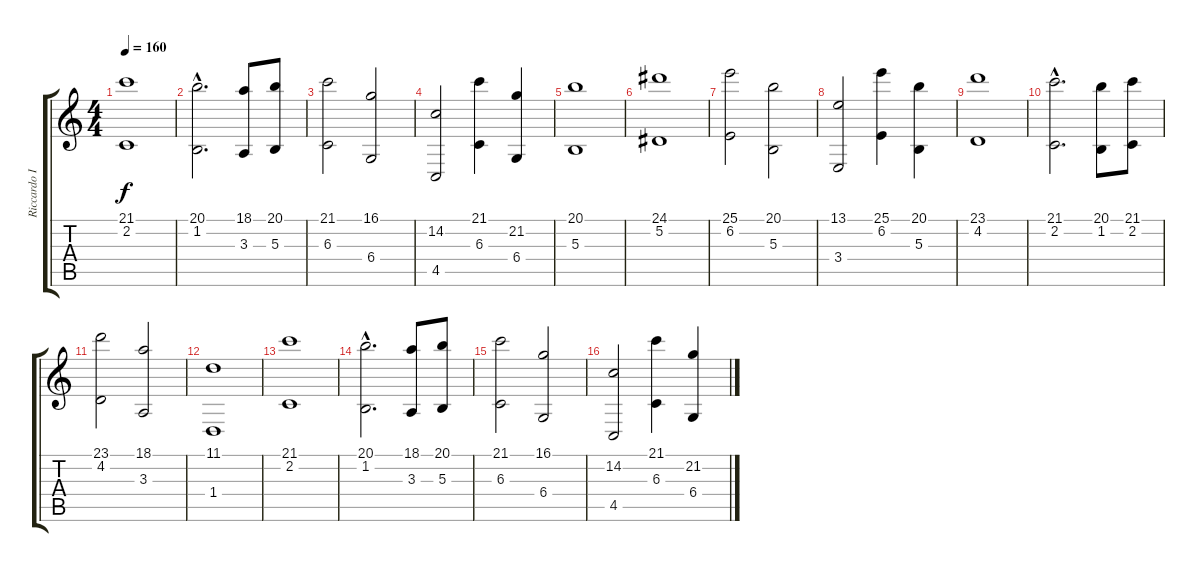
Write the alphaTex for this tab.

\track ("Riccardo Iacono" "Riccardo I") {instrument tremolostrings}
\staff {score tabs}
\tuning (Eb4 Bb3 Gb3 Db3 Ab2 Eb2) {hide}
\ts (4 4)
\tempo 160
\clef g2
\ks c
(21.1 2.2).1{dy f} |
(20.1{hac} 1.2{hac}).2{d} (18.1 3.3).8 (20.1 5.3).8 |
(21.1 6.3).2 (16.1 6.4).2 |
(14.2 4.5).2 (21.1 6.3).4 (21.2 6.4).4 |
(20.1 5.3).1 |
(24.1 5.2).1 |
(25.1 6.2).2{volume 8} (20.1 5.3).2 |
(13.1 3.4).2 (25.1 6.2).4 (20.1 5.3).4 |
(23.1 4.2).1 |
(21.1{hac} 2.2{hac}).2{d} (20.1 1.2).8 (21.1 2.2).8 |
(23.1 4.2).2 (18.1 3.3).2 |
(11.1 1.4).1 |
(21.1 2.2).1 |
(20.1{hac} 1.2{hac}).2{d} (18.1 3.3).8 (20.1 5.3).8 |
(21.1 6.3).2 (16.1 6.4).2 |
(14.2 4.5).2 (21.1 6.3).4 (21.2 6.4).4
